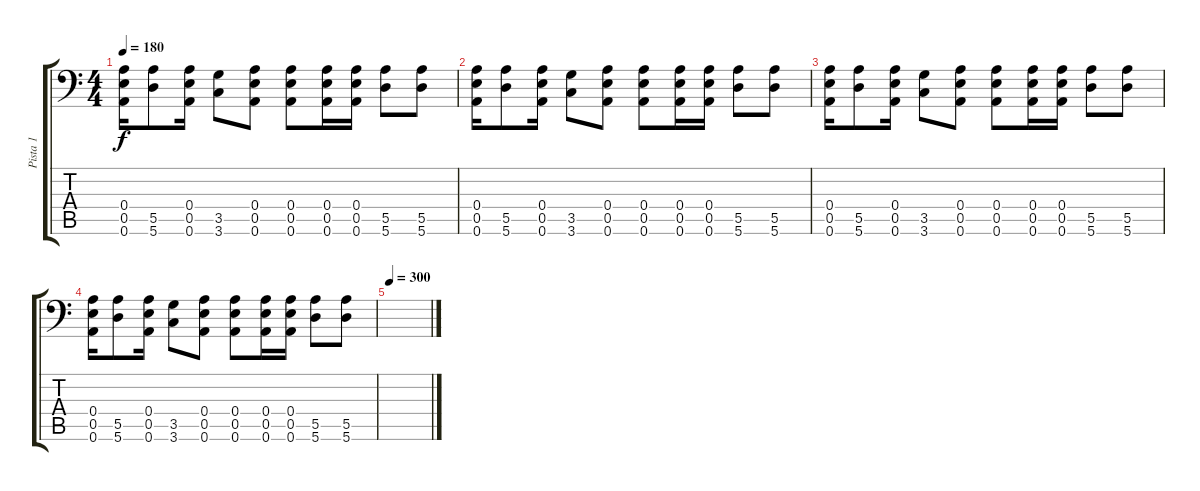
\track ("Pista 1" "Pista 1") {instrument distortionguitar}
\staff {score tabs}
\tuning (B3 G3 D3 A2 E2 A1) {hide}
\ts (4 4)
\tempo 180
\clef f4
\ks c
(0.4 0.5 0.6).16{dy f} (5.5 5.6).8 (0.4 0.5 0.6).16 (3.5 3.6).8 (0.4 0.5 0.6).8 (0.4 0.5 0.6).8 (0.4 0.5 0.6).16 (0.4 0.5 0.6).16 (5.5 5.6).8 (5.5 5.6).8 |
(0.4 0.5 0.6).16 (5.5 5.6).8 (0.4 0.5 0.6).16 (3.5 3.6).8 (0.4 0.5 0.6).8 (0.4 0.5 0.6).8 (0.4 0.5 0.6).16 (0.4 0.5 0.6).16 (5.5 5.6).8 (5.5 5.6).8 |
(0.4 0.5 0.6).16 (5.5 5.6).8 (0.4 0.5 0.6).16 (3.5 3.6).8 (0.4 0.5 0.6).8 (0.4 0.5 0.6).8 (0.4 0.5 0.6).16 (0.4 0.5 0.6).16 (5.5 5.6).8 (5.5 5.6).8 |
(0.4 0.5 0.6).16 (5.5 5.6).8 (0.4 0.5 0.6).16 (3.5 3.6).8 (0.4 0.5 0.6).8 (0.4 0.5 0.6).8 (0.4 0.5 0.6).16 (0.4 0.5 0.6).16 (5.5 5.6).8 (5.5 5.6).8 |
\tempo 300
